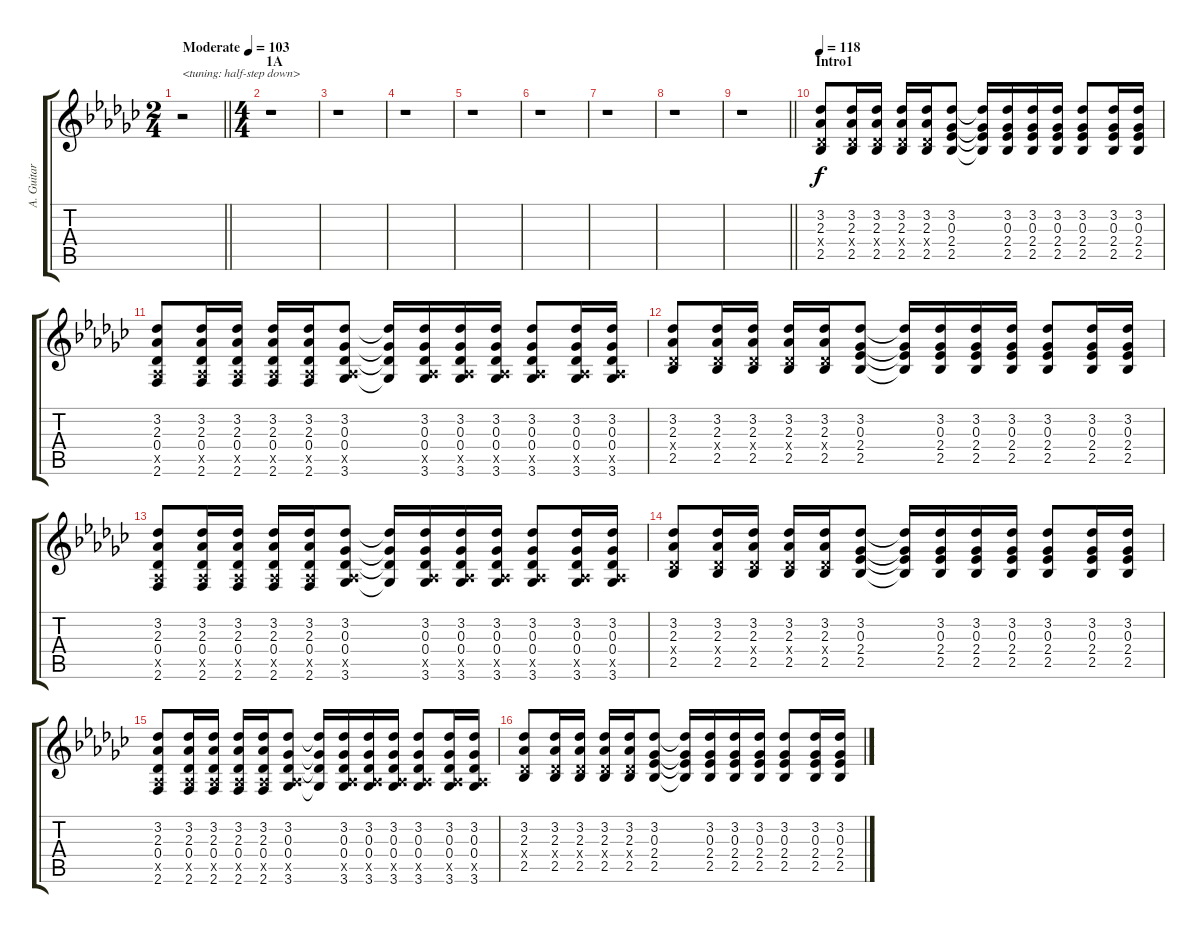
\track ("A. Guitar II (12-Strings)" "A. Guitar ") {instrument acousticguitarsteel}
\staff {score tabs}
\tuning (Eb4 Bb3 Gb3 Db3 Ab2 Eb2) {hide}
\ts (2 4)
\tempo (103 "Moderate")
\clef g2
\barLineRight lightlight
\ks gb
r.2{txt "<tuning: half-step down>" dy f instrument acousticguitarsteel} |
\ts (4 4)
\section ("" "1A")
r.1 |
r.1 |
r.1 |
r.1 |
r.1 |
r.1 |
r.1 |
\barLineRight lightlight
r.1 |
\section ("" "Intro1")
\tempo 118
(3.2 2.3 0.4{x} 2.5).8 (3.2 2.3 0.4{x} 2.5).16 (3.2 2.3 0.4{x} 2.5).16 (3.2 2.3 0.4{x} 2.5).16 (3.2 2.3 0.4{x} 2.5).16 (3.2 0.3 2.4 2.5).8 (3.2{t} 0.3{t} 2.4{t} 2.5{t}).16 (3.2 0.3 2.4 2.5).16 (3.2 0.3 2.4 2.5).16 (3.2 0.3 2.4 2.5).16 (3.2 0.3 2.4 2.5).8 (3.2 0.3 2.4 2.5).16 (3.2 0.3 2.4 2.5).16 |
(3.2 2.3 0.4 0.5{x} 2.6).8 (3.2 2.3 0.4 0.5{x} 2.6).16 (3.2 2.3 0.4 0.5{x} 2.6).16 (3.2 2.3 0.4 0.5{x} 2.6).16 (3.2 2.3 0.4 0.5{x} 2.6).16 (3.2 0.3 0.4 0.5{x} 3.6).8 (3.2{t} 0.3{t} 0.4{t} 3.6{t}).16 (3.2 0.3 0.4 0.5{x} 3.6).16 (3.2 0.3 0.4 0.5{x} 3.6).16 (3.2 0.3 0.4 0.5{x} 3.6).16 (3.2 0.3 0.4 0.5{x} 3.6).8 (3.2 0.3 0.4 0.5{x} 3.6).16 (3.2 0.3 0.4 0.5{x} 3.6).16 |
(3.2 2.3 0.4{x} 2.5).8 (3.2 2.3 0.4{x} 2.5).16 (3.2 2.3 0.4{x} 2.5).16 (3.2 2.3 0.4{x} 2.5).16 (3.2 2.3 0.4{x} 2.5).16 (3.2 0.3 2.4 2.5).8 (3.2{t} 0.3{t} 2.4{t} 2.5{t}).16 (3.2 0.3 2.4 2.5).16 (3.2 0.3 2.4 2.5).16 (3.2 0.3 2.4 2.5).16 (3.2 0.3 2.4 2.5).8 (3.2 0.3 2.4 2.5).16 (3.2 0.3 2.4 2.5).16 |
(3.2 2.3 0.4 0.5{x} 2.6).8 (3.2 2.3 0.4 0.5{x} 2.6).16 (3.2 2.3 0.4 0.5{x} 2.6).16 (3.2 2.3 0.4 0.5{x} 2.6).16 (3.2 2.3 0.4 0.5{x} 2.6).16 (3.2 0.3 0.4 0.5{x} 3.6).8 (3.2{t} 0.3{t} 0.4{t} 3.6{t}).16 (3.2 0.3 0.4 0.5{x} 3.6).16 (3.2 0.3 0.4 0.5{x} 3.6).16 (3.2 0.3 0.4 0.5{x} 3.6).16 (3.2 0.3 0.4 0.5{x} 3.6).8 (3.2 0.3 0.4 0.5{x} 3.6).16 (3.2 0.3 0.4 0.5{x} 3.6).16 |
(3.2 2.3 0.4{x} 2.5).8 (3.2 2.3 0.4{x} 2.5).16 (3.2 2.3 0.4{x} 2.5).16 (3.2 2.3 0.4{x} 2.5).16 (3.2 2.3 0.4{x} 2.5).16 (3.2 0.3 2.4 2.5).8 (3.2{t} 0.3{t} 2.4{t} 2.5{t}).16 (3.2 0.3 2.4 2.5).16 (3.2 0.3 2.4 2.5).16 (3.2 0.3 2.4 2.5).16 (3.2 0.3 2.4 2.5).8 (3.2 0.3 2.4 2.5).16 (3.2 0.3 2.4 2.5).16 |
(3.2 2.3 0.4 0.5{x} 2.6).8 (3.2 2.3 0.4 0.5{x} 2.6).16 (3.2 2.3 0.4 0.5{x} 2.6).16 (3.2 2.3 0.4 0.5{x} 2.6).16 (3.2 2.3 0.4 0.5{x} 2.6).16 (3.2 0.3 0.4 0.5{x} 3.6).8 (3.2{t} 0.3{t} 0.4{t} 3.6{t}).16 (3.2 0.3 0.4 0.5{x} 3.6).16 (3.2 0.3 0.4 0.5{x} 3.6).16 (3.2 0.3 0.4 0.5{x} 3.6).16 (3.2 0.3 0.4 0.5{x} 3.6).8 (3.2 0.3 0.4 0.5{x} 3.6).16 (3.2 0.3 0.4 0.5{x} 3.6).16 |
(3.2 2.3 0.4{x} 2.5).8 (3.2 2.3 0.4{x} 2.5).16 (3.2 2.3 0.4{x} 2.5).16 (3.2 2.3 0.4{x} 2.5).16 (3.2 2.3 0.4{x} 2.5).16 (3.2 0.3 2.4 2.5).8 (3.2{t} 0.3{t} 2.4{t} 2.5{t}).16 (3.2 0.3 2.4 2.5).16 (3.2 0.3 2.4 2.5).16 (3.2 0.3 2.4 2.5).16 (3.2 0.3 2.4 2.5).8 (3.2 0.3 2.4 2.5).16 (3.2 0.3 2.4 2.5).16
